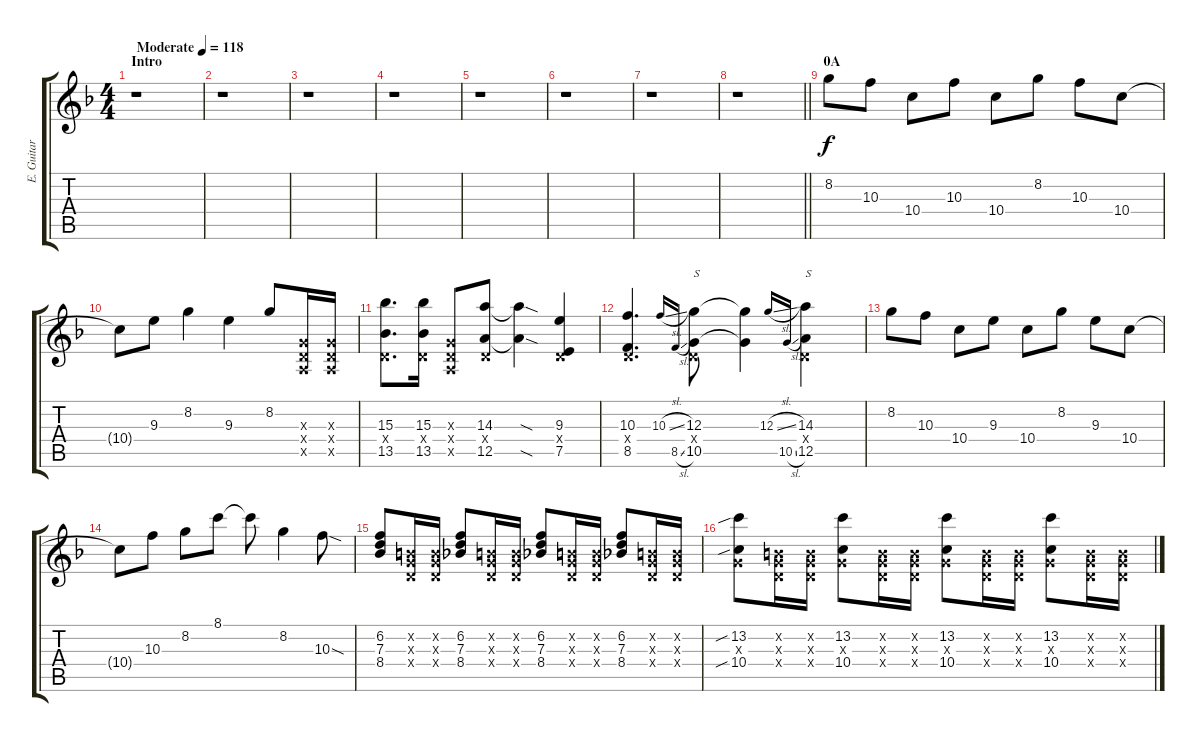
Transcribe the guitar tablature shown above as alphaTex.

\track ("E. Guitar I" "E. Guitar ") {instrument overdrivenguitar}
\staff {score tabs}
\tuning (E4 B3 G3 D3 A2 E2) {hide}
\ts (4 4)
\section ("" "Intro")
\tempo (118 "Moderate")
\clef g2
\ks f
r.1{dy f instrument overdrivenguitar} |
r.1 |
r.1 |
r.1 |
r.1 |
r.1 |
r.1 |
\barLineRight lightlight
r.1 |
\section ("" "0A")
8.2.8 10.3.8 10.4.8 10.3.8 10.4.8 8.2.8 10.3.8 10.4.8 |
10.4{t}.8 9.3.8 8.2.4 9.3.4 8.2.8 (0.3{x} 0.4{x} 0.5{x}).16 (0.3{x} 0.4{x} 0.5{x}).16 |
(15.3 0.4{x} 13.5).8{d} (15.3 0.4{x} 13.5).16 (0.3{x} 0.4{x} 0.5{x}).8 (14.3 0.4{x} 12.5).8 (14.3{sod t} 12.5{sod t}).4 (9.3 0.4{x} 7.5).4 |
(10.3 0.4{x} 8.5).4{d} 10.3{sl}.16{gr onbeat} 8.5{sl}.16{gr onbeat} (12.3 0.4{x} 10.5).8{txt "S"} (12.3{t} 10.5{t}).4 12.3{sl}.16{gr onbeat} 10.5{sl}.16{gr onbeat} (14.3 0.4{x} 12.5).4{txt "S"} |
8.2.8 10.3.8 10.4.8 9.3.8 10.4.8 8.2.8 9.3.8 10.4.8 |
10.4{t}.8 10.3.8 8.2.8 8.1.8 8.1{t}.8 8.2.4 10.3{sod}.8 |
(6.2 7.3 8.4).8 (0.2{x} 0.3{x} 0.4{x}).16 (0.2{x} 0.3{x} 0.4{x}).16 (6.2 7.3 8.4).8 (0.2{x} 0.3{x} 0.4{x}).16 (0.2{x} 0.3{x} 0.4{x}).16 (6.2 7.3 8.4).8 (0.2{x} 0.3{x} 0.4{x}).16 (0.2{x} 0.3{x} 0.4{x}).16 (6.2 7.3 8.4).8 (0.2{x} 0.3{x} 0.4{x}).16 (0.2{x} 0.3{x} 0.4{x}).16 |
(13.2{sib} 0.3{x} 10.4{sib}).8 (0.2{x} 0.3{x} 0.4{x}).16 (0.2{x} 0.3{x} 0.4{x}).16 (13.2 0.3{x} 10.4).8 (0.2{x} 0.3{x} 0.4{x}).16 (0.2{x} 0.3{x} 0.4{x}).16 (13.2 0.3{x} 10.4).8 (0.2{x} 0.3{x} 0.4{x}).16 (0.2{x} 0.3{x} 0.4{x}).16 (13.2 0.3{x} 10.4).8 (0.2{x} 0.3{x} 0.4{x}).16 (0.2{x} 0.3{x} 0.4{x}).16
